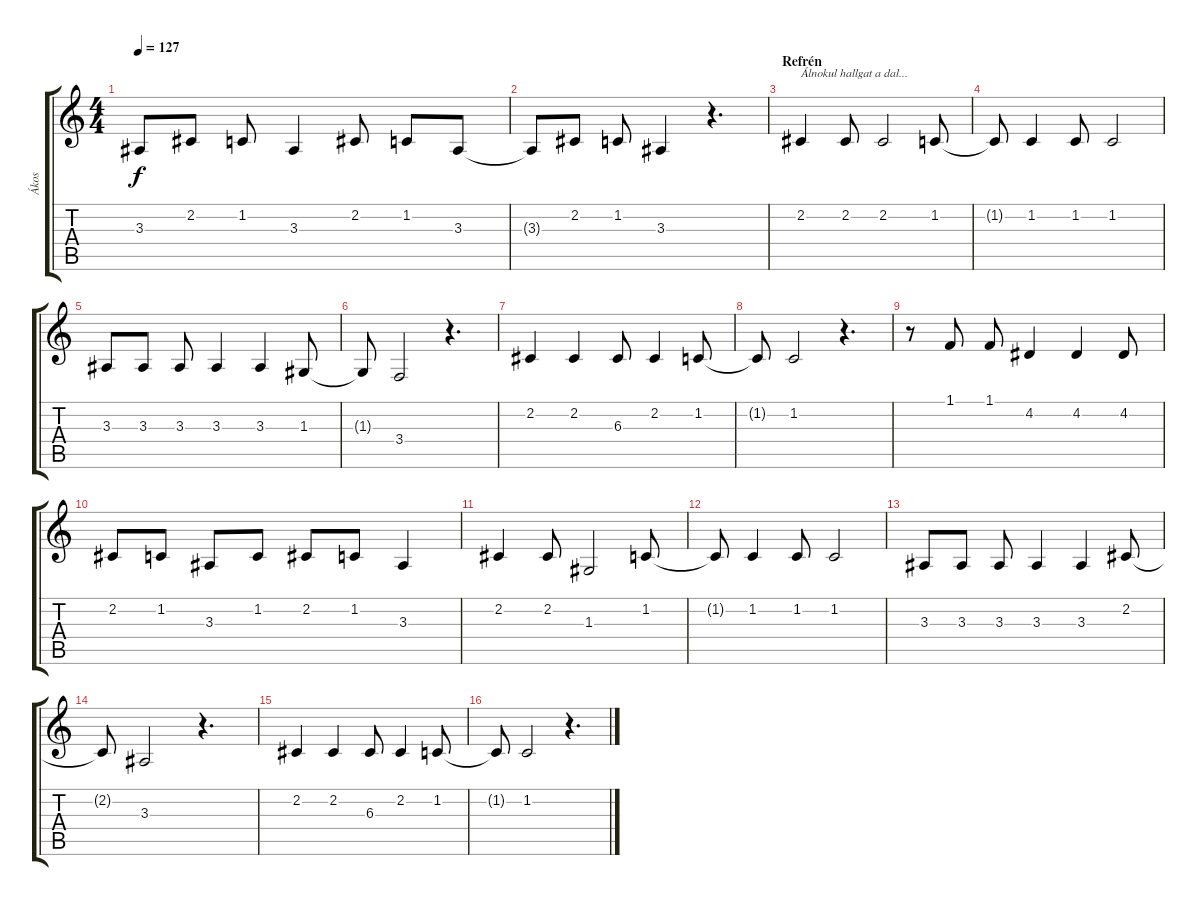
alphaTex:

\track ("Ákos" "Ákos") {instrument tenorsax}
\staff {score tabs}
\tuning (E4 B3 G3 D3 A2 E2) {hide}
\ts (4 4)
\tempo 127
\clef g2
\ks c
3.3{t}.8{dy f} 2.2.8 1.2.8 3.3.4 2.2.8{volume 12} 1.2.8 3.3.8 |
3.3{t}.8 2.2.8{volume 10} 1.2.8 3.3.4 r.4{d} |
\section ("" "Refrén")
2.2.4{txt "Álnokul hallgat a dal..." volume 13} 2.2.8 2.2.2 1.2.8 |
1.2{t}.8 1.2.4 1.2.8 1.2.2 |
3.3.8 3.3.8 3.3.8 3.3.4 3.3.4 1.3.8 |
1.3{t}.8 3.4.2 r.4{d} |
2.2.4 2.2.4 6.3.8 2.2.4 1.2.8 |
1.2{t}.8 1.2.2 r.4{d} |
r.8 1.1.8 1.1.8 4.2.4 4.2.4 4.2.8 |
2.2.8 1.2.8 3.3.8 1.2.8 2.2.8 1.2.8 3.3.4 |
2.2.4{volume 13} 2.2.8 1.3.2 1.2.8 |
1.2{t}.8 1.2.4 1.2.8 1.2.2 |
3.3.8 3.3.8 3.3.8 3.3.4 3.3.4 2.2.8 |
2.2{t}.8 3.3.2 r.4{d} |
2.2.4 2.2.4 6.3.8 2.2.4 1.2.8 |
1.2{t}.8 1.2.2 r.4{d}
